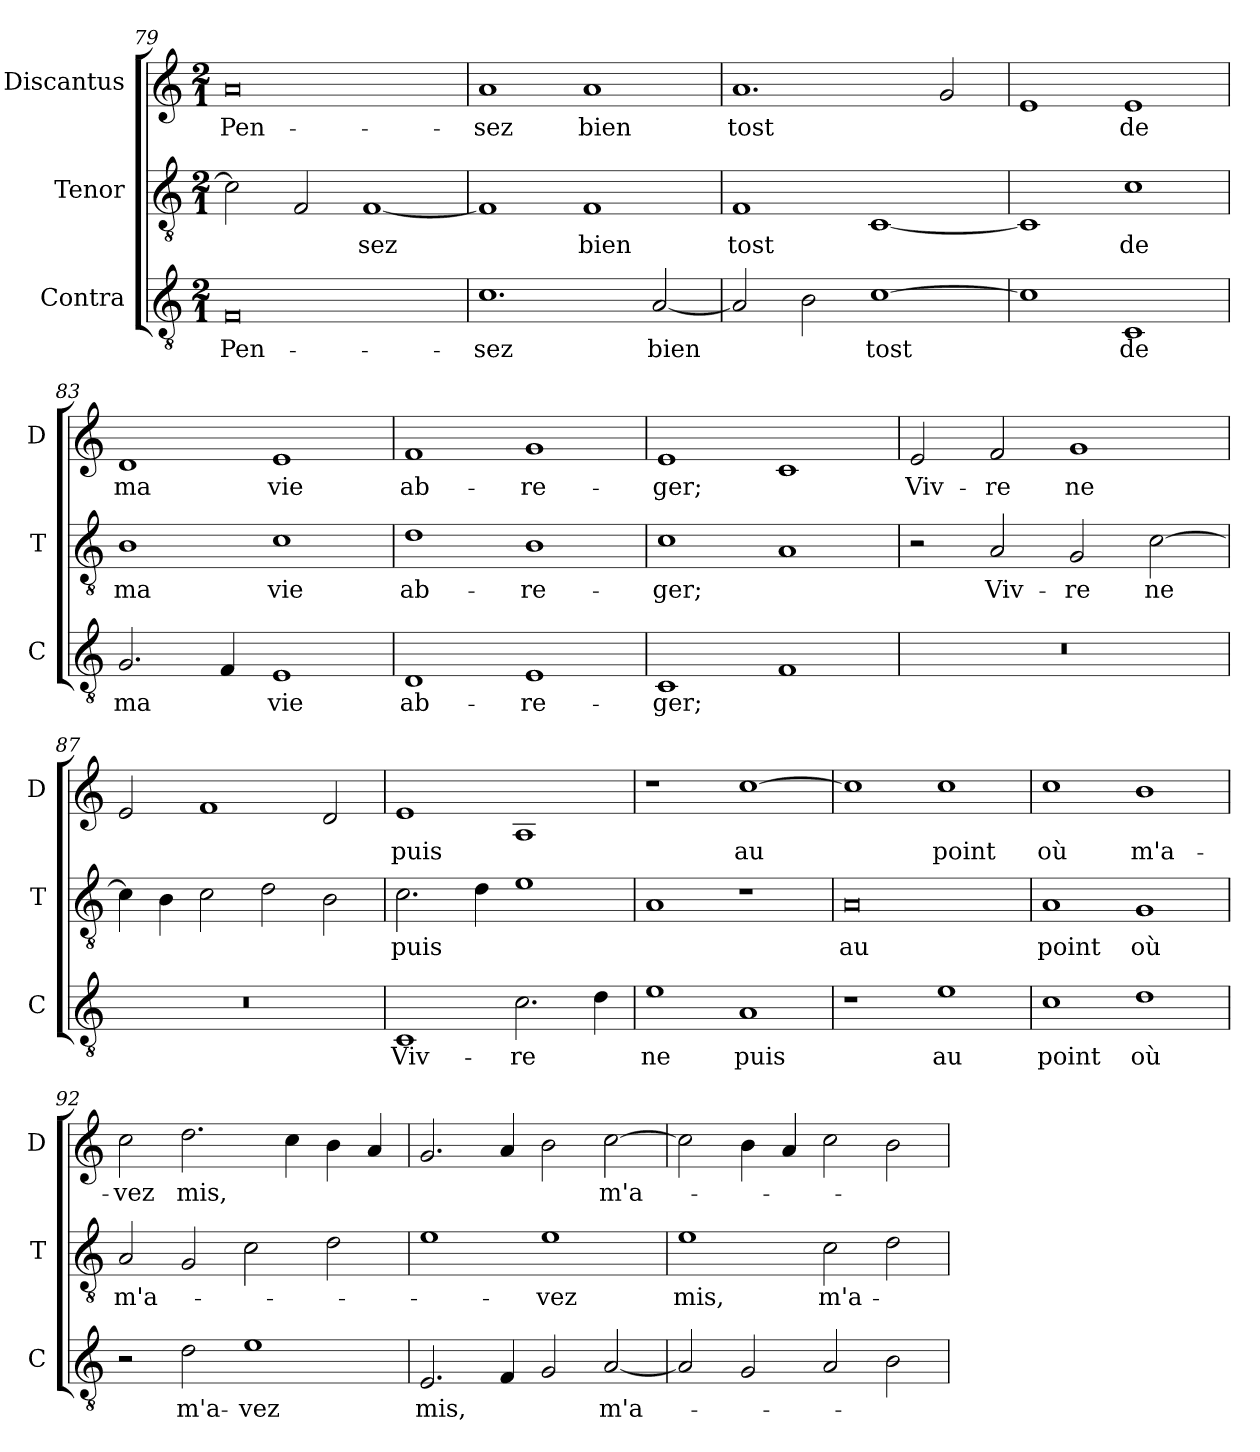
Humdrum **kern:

**kern	**text	**kern	**text	**kern	**text
*part3	*part3	*part2	*part2	*part1	*part1
*staff3	*staff3	*staff2	*staff2	*staff1	*staff1
*I"Contra	*	*I"Tenor	*	*I"Discantus	*
*I'C	*	*I'T	*	*I'D	*
*clefGv2	*	*clefGv2	*	*clefG2	*
*k[]	*	*k[]	*	*k[]	*
*M2/1	*	*M2/1	*	*M2/1	*
=79	=79	=79	=79	=79	=79
0F	Pen-	2c]	.	0a	Pen-
.	.	2F	.	.	.
.	.	[1F	-sez	.	.
=80	=80	=80	=80	=80	=80
1.c	-sez	1F]	.	1a	-sez
.	.	1F	bien	1a	bien
[2A	bien	.	.	.	.
=81	=81	=81	=81	=81	=81
2A]	.	1F	tost	1.a	tost
2B	.	.	.	.	.
[1c	tost	[1C	.	.	.
.	.	.	.	2g	.
=82	=82	=82	=82	=82	=82
1c]	.	1C]	.	1e	.
1C	de	1c	de	1e	de
=83	=83	=83	=83	=83	=83
2.G	ma	1B	ma	1d	ma
4F	.	.	.	.	.
1E	vie	1c	vie	1e	vie
=84	=84	=84	=84	=84	=84
1D	ab-	1d	ab-	1f	ab-
1E	-re-	1B	-re-	1g	-re-
=85	=85	=85	=85	=85	=85
1C	-ger;	1c	-ger;	1e	-ger;
1F	.	1A	.	1c	.
=86	=86	=86	=86	=86	=86
0r	.	2r	.	2e	Viv-
.	.	2A	Viv-	2f	-re
.	.	2G	-re	1g	ne
.	.	[2c	ne	.	.
=87	=87	=87	=87	=87	=87
0r	.	4c]	.	2e	.
.	.	4B	.	.	.
.	.	2c	.	1f	.
.	.	2d	.	.	.
.	.	2B	.	2d	.
=88	=88	=88	=88	=88	=88
1C	Viv-	2.c	puis	1e	puis
.	.	4d	.	.	.
2.c	-re	1e	.	1A	.
4d	.	.	.	.	.
=89	=89	=89	=89	=89	=89
1e	ne	1A	.	1r	.
1A	puis	1r	.	[1cc	au
=90	=90	=90	=90	=90	=90
1r	.	0A	au	1cc]	.
1e	au	.	.	1cc	point
=91	=91	=91	=91	=91	=91
1c	point	1A	point	1cc	où
1d	où	1G	où	1b	m'a-
=92	=92	=92	=92	=92	=92
2r	.	2A	m'a-	2cc	-vez
2d	m'a-	2G	.	2.dd	mis,
1e	-vez	2c	.	.	.
.	.	.	.	4cc	.
.	.	2d	.	4b	.
.	.	.	.	4a	.
=93	=93	=93	=93	=93	=93
2.E	mis,	1e	.	2.g	.
4F	.	.	.	4a	.
2G	.	1e	-vez	2b	.
[2A	m'a-	.	.	[2cc	m'a-
=94	=94	=94	=94	=94	=94
2A]	.	1e	mis,	2cc]	.
2G	.	.	.	4b	.
.	.	.	.	4a	.
2A	.	2c	m'a-	2cc	.
2B	.	2d	.	2b	.
=	=	=	=	=	=
*-	*-	*-	*-	*-	*-
